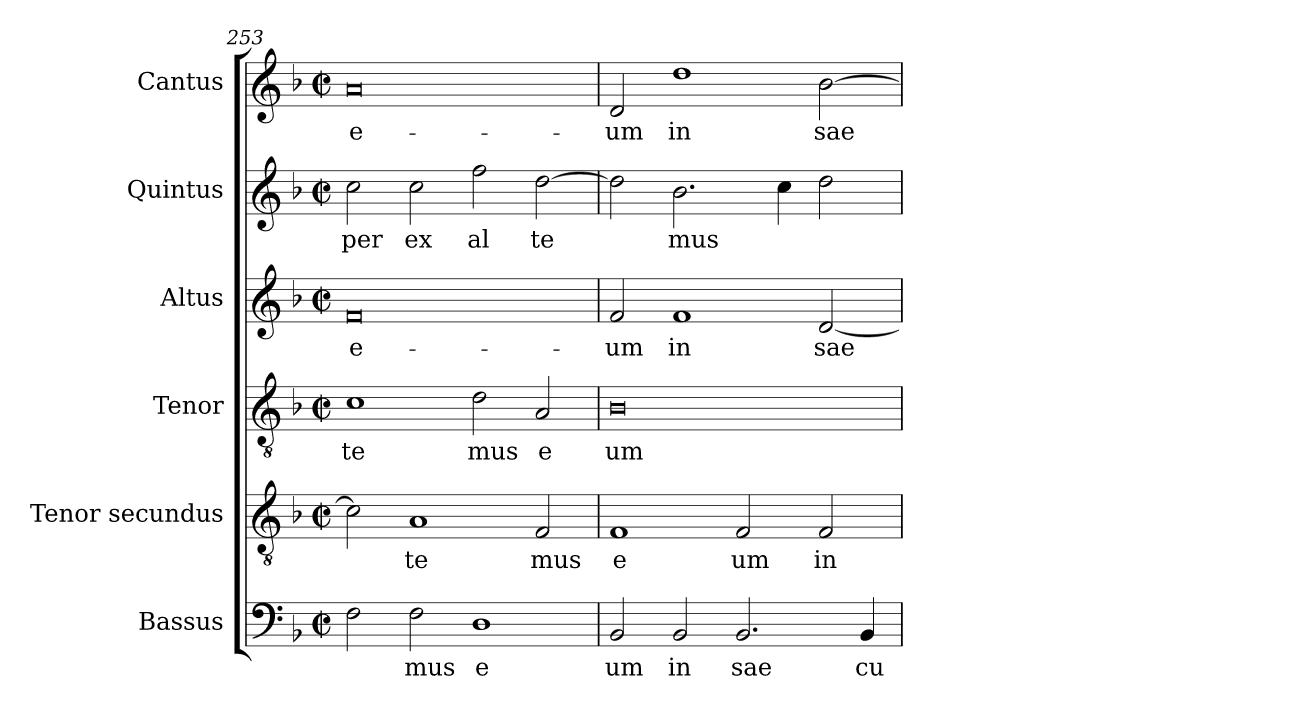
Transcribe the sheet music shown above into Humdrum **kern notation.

**kern	**text	**kern	**text	**kern	**text	**kern	**text	**kern	**text	**kern	**text
*part6	*part6	*part5	*part5	*part4	*part4	*part3	*part3	*part2	*part2	*part1	*part1
*staff6	*staff6	*staff5	*staff5	*staff4	*staff4	*staff3	*staff3	*staff2	*staff2	*staff1	*staff1
*I"Bassus	*	*I"Tenor  secundus	*	*I"Tenor	*	*I"Altus	*	*I"Quintus	*	*I"Cantus	*
*I'B	*	*	*	*I'T	*	*I'A	*	*I'Q	*	*I'C	*
*clefF4	*	*clefGv2	*	*clefGv2	*	*clefG2	*	*clefG2	*	*clefG2	*
*k[b-]	*	*k[b-]	*	*k[b-]	*	*k[b-]	*	*k[b-]	*	*k[b-]	*
*F:	*	*F:	*	*F:	*	*F:	*	*F:	*	*F:	*
*M2/2	*	*M2/2	*	*M2/2	*	*M2/2	*	*M2/2	*	*M2/2	*
*met(c|)	*	*met(c|)	*	*met(c|)	*	*met(c|)	*	*met(c|)	*	*met(c|)	*
=253	=253	=253	=253	=253	=253	=253	=253	=253	=253	=253	=253
!	!LO:LY:b:cj	!	!LO:LY:b:cj	!	!LO:LY:b:cj	!	!LO:LY:b:cj	!	!LO:LY:b:cj	!	!LO:LY:b:cj
2F\	.	2c\]	.	1c	te	0f	e-	2cc\	per	0a	e-
!	!LO:LY:b:cj	!	!LO:LY:b:cj	!	!	!	!	!	!LO:LY:b:cj	!	!
2F\	mus	1A	te	.	.	.	.	2cc\	ex	.	.
!	!LO:LY:b:cj	!	!	!	!LO:LY:b:cj	!	!	!	!LO:LY:b:cj	!	!
1D	e	.	.	2d\	mus	.	.	2ff\	al	.	.
!	!	!	!LO:LY:b:cj	!	!LO:LY:b:cj	!	!	!	!LO:LY:b:cj	!	!
.	.	2F/	mus	2A/	e	.	.	[>2dd\	te	.	.
=254	=254	=254	=254	=254	=254	=254	=254	=254	=254	=254	=254
!	!LO:LY:b:cj	!	!LO:LY:b:cj	!	!LO:LY:b:cj	!	!LO:LY:b:cj	!	!LO:LY:b:cj	!	!LO:LY:b:cj
2BB-/	um	1F	e	0B-	um	2f/	-um	2dd\]	.	2d/	-um
!	!LO:LY:b:cj	!	!	!	!	!	!LO:LY:b:cj	!	!LO:LY:b:cj	!	!LO:LY:b:cj
2BB-/	in	.	.	.	.	1f	in	2.b-\	mus	1dd	in
!	!LO:LY:b:cj	!	!LO:LY:b:cj	!	!	!	!	!	!	!	!
2.BB-/	sae	2F/	um	.	.	.	.	.	.	.	.
!	!	!	!	!	!	!	!	!	!LO:LY:b:cj	!	!
.	.	.	.	.	.	.	.	4cc\	.	.	.
!	!	!	!LO:LY:b:cj	!	!	!	!LO:LY:b:cj	!	!LO:LY:b:cj	!	!LO:LY:b:cj
.	.	2F/	in	.	.	[<2d/	sae-	2dd\	.	[>2b-\	sae-
!	!LO:LY:b:cj	!	!	!	!	!	!	!	!	!	!
4BB-/	cu	.	.	.	.	.	.	.	.	.	.
=	=	=	=	=	=	=	=	=	=	=	=
*-	*-	*-	*-	*-	*-	*-	*-	*-	*-	*-	*-
